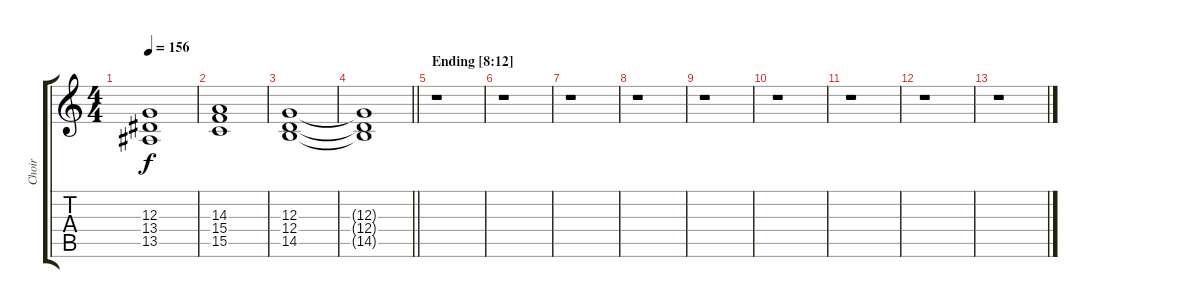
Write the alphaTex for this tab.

\track ("Choir" "Choir") {instrument choiraahs}
\staff {score tabs}
\tuning (E4 B3 G3 D3 A2 E2) {hide}
\ts (4 4)
\tempo 156
\clef g2
\ks aminor
(12.3 13.4 13.5).1{dy f} |
(14.3 15.4 15.5).1 |
(12.3 12.4 14.5).1 |
\barLineRight lightlight
(12.3{t} 12.4{t} 14.5{t}).1 |
\section ("" "Ending [8:12]")
r.1 |
r.1 |
r.1 |
r.1 |
r.1 |
r.1 |
r.1 |
r.1 |
r.1
